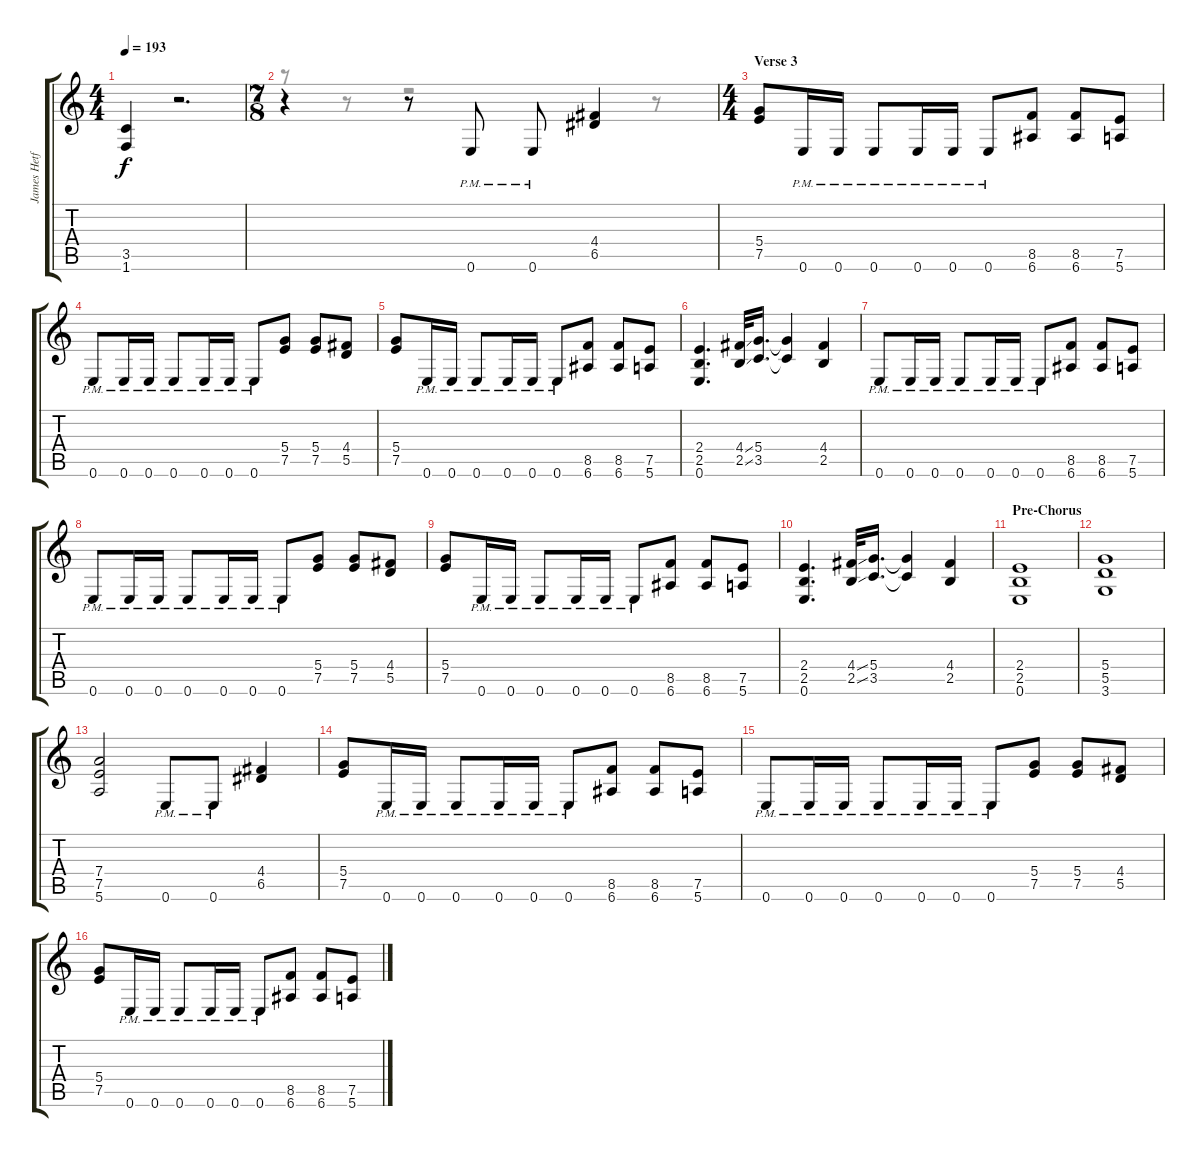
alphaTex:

\track ("James Hetfield - Rhythm Guitar" "James Hetf") {instrument distortionguitar}
\staff {score tabs}
\tuning (E4 B3 G3 D3 A2 E2) {hide}
\voice
\ts (4 4)
\tempo 193
\clef g2
\ks c
(3.5 1.6).4{dy f} r.2{d} |
\ts (7 8)
r.4 r.8 0.6{pm}.8 0.6{pm}.8 (4.4 6.5).4 |
\ts (4 4)
\section ("" "Verse 3")
(5.4 7.5).8 0.6{pm}.16 0.6{pm}.16 0.6{pm}.8 0.6{pm}.16 0.6{pm}.16 0.6{pm}.8 (8.5 6.6).8 (8.5 6.6).8 (7.5 5.6).8 |
0.6{pm}.8 0.6{pm}.16 0.6{pm}.16 0.6{pm}.8 0.6{pm}.16 0.6{pm}.16 0.6{pm}.8 (5.4 7.5).8 (5.4 7.5).8 (4.4 5.5).8 |
(5.4 7.5).8 0.6{pm}.16 0.6{pm}.16 0.6{pm}.8 0.6{pm}.16 0.6{pm}.16 0.6{pm}.8 (8.5 6.6).8 (8.5 6.6).8 (7.5 5.6).8 |
(2.4 2.5 0.6).4{d} (4.4{ss} 2.5{ss}).32 (5.4 3.5).16{d} (5.4{t} 3.5{t}).4 (4.4 2.5).4 |
0.6{pm}.8 0.6{pm}.16 0.6{pm}.16 0.6{pm}.8 0.6{pm}.16 0.6{pm}.16 0.6{pm}.8 (8.5 6.6).8 (8.5 6.6).8 (7.5 5.6).8 |
0.6{pm}.8 0.6{pm}.16 0.6{pm}.16 0.6{pm}.8 0.6{pm}.16 0.6{pm}.16 0.6{pm}.8 (5.4 7.5).8 (5.4 7.5).8 (4.4 5.5).8 |
(5.4 7.5).8 0.6{pm}.16 0.6{pm}.16 0.6{pm}.8 0.6{pm}.16 0.6{pm}.16 0.6{pm}.8 (8.5 6.6).8 (8.5 6.6).8 (7.5 5.6).8 |
(2.4 2.5 0.6).4{d} (4.4{ss} 2.5{ss}).32 (5.4 3.5).16{d} (5.4{t} 3.5{t}).4 (4.4 2.5).4 |
\section ("" "Pre-Chorus")
(2.4 2.5 0.6).1 |
(5.4 5.5 3.6).1 |
(7.4 7.5 5.6).2 0.6{pm}.8 0.6{pm}.8 (4.4 6.5).4 |
(5.4 7.5).8 0.6{pm}.16 0.6{pm}.16 0.6{pm}.8 0.6{pm}.16 0.6{pm}.16 0.6{pm}.8 (8.5 6.6).8 (8.5 6.6).8 (7.5 5.6).8 |
0.6{pm}.8 0.6{pm}.16 0.6{pm}.16 0.6{pm}.8 0.6{pm}.16 0.6{pm}.16 0.6{pm}.8 (5.4 7.5).8 (5.4 7.5).8 (4.4 5.5).8 |
(5.4 7.5).8 0.6{pm}.16 0.6{pm}.16 0.6{pm}.8 0.6{pm}.16 0.6{pm}.16 0.6{pm}.8 (8.5 6.6).8 (8.5 6.6).8 (7.5 5.6).8
\voice
\clef g2
\ottava regular
\simile none
\ks c
|
r.8 r.8 r.2 r.8 |
|
|
|
|
|
|
|
|
|
|
|
|
|
